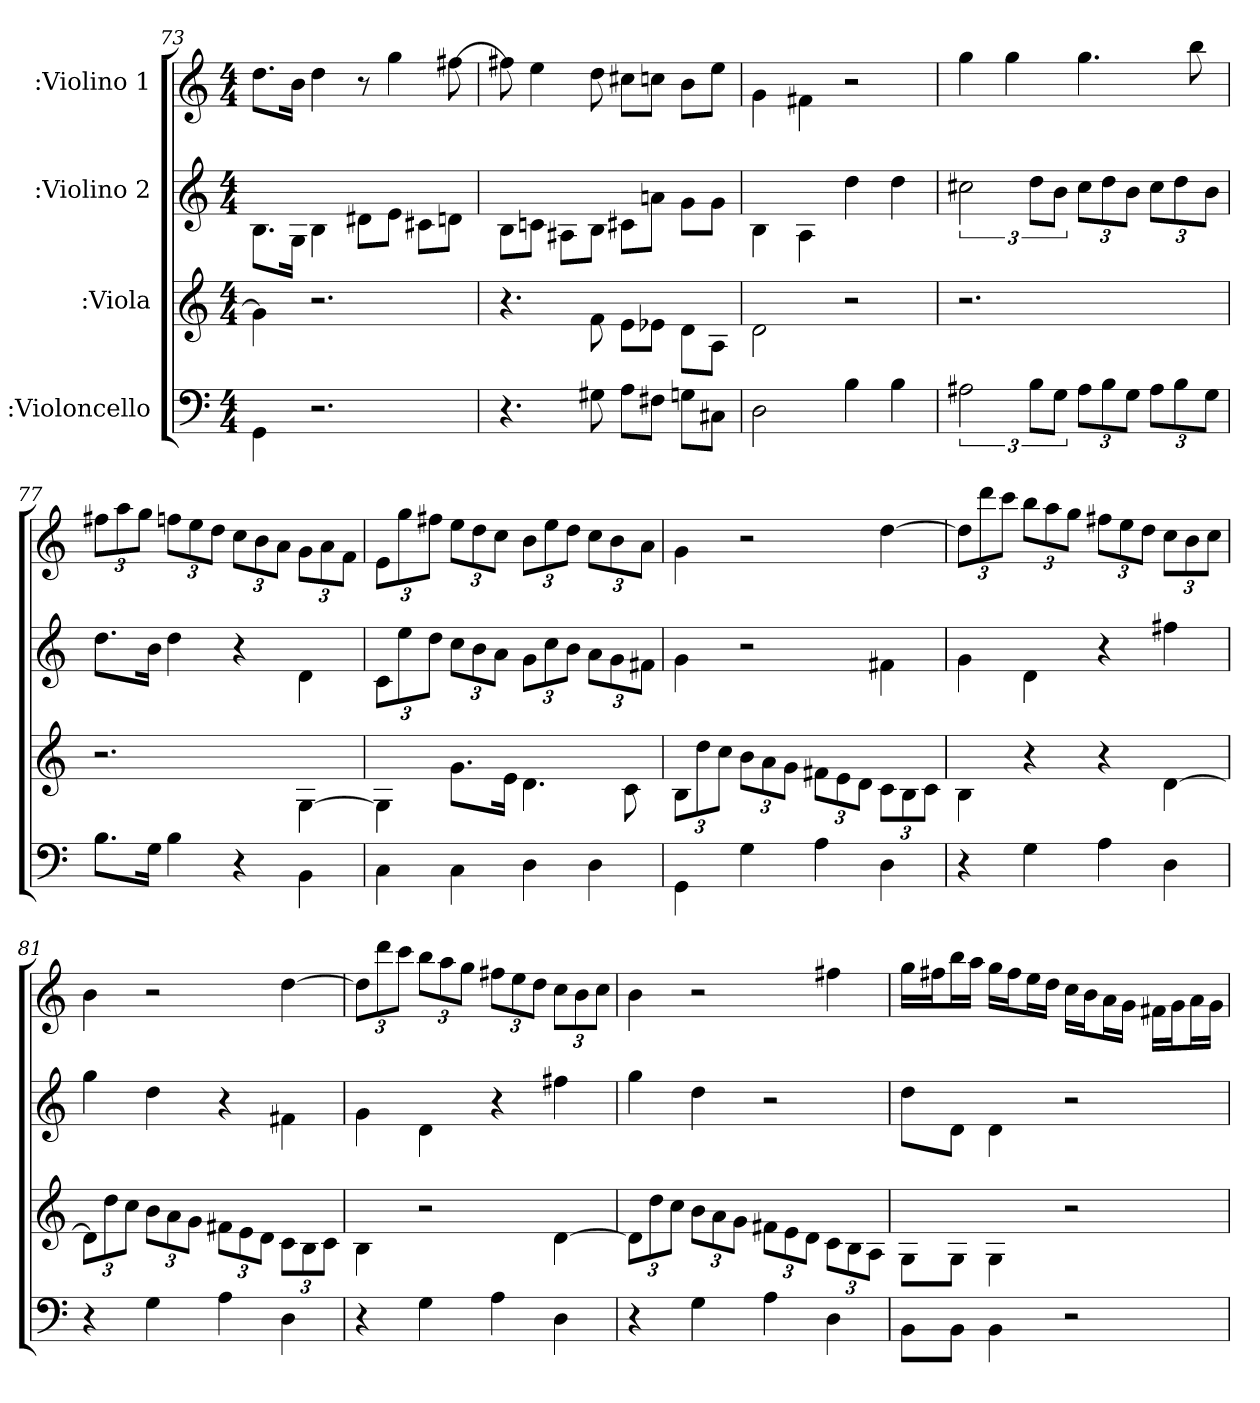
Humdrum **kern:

**kern	**kern	**kern	**kern
*part4	*part3	*part2	*part1
*staff4	*staff3	*staff2	*staff1
*I":Violoncello	*I":Viola	*I":Violino 2	*I":Violino 1
*k[]	*k[]	*k[]	*k[]
*C:	*C:	*C:	*C:
*M4/4	*M4/4	*M4/4	*M4/4
=73	=73	=73	=73
4GG\	4g\]	8.B\L	8.dd\L
.	.	16G\Jk	16b\Jk
2.r	2.r	4B\	4dd\
.	.	8d#X\L	8r
.	.	8e\J	4gg\
.	.	8c#X\L	.
.	.	8dn\J	[8ff#X\
=74	=74	=74	=74
4.r	4.r	8B\L	8ff#X\]
.	.	8cn\J	4ee\
.	.	8A#X\L	.
8G#X\	8f\	8B\J	8dd\
8A\L	8e\L	8c#X\L	8cc#X\L
8F#X\J	8e-X\J	8an\J	8ccn\J
8Gn\L	8d\L	8g\L	8b\L
8C#X\J	8A\J	8g\J	8ee\J
=75	=75	=75	=75
2D\	2d\	4B\	4g\
.	.	4A\	4f#X\
4B\	2r	4dd\	2r
4B\	.	4dd\	.
=76	=76	=76	=76
3A#X\	2.r	3cc#X\	4gg\
.	.	.	4gg\
12B\L	.	12dd\L	.
12G\J	.	12b\J	.
12A#\L	.	12cc#\L	4.gg\
12B\	.	12dd\	.
12G\J	.	12b\J	.
12A#\L	4ryy	12cc#\L	.
12B\	.	12dd\	.
.	.	.	8bb\
12G\J	.	12b\J	.
=77	=77	=77	=77
8.B\L	2.r	8.dd\L	12ff#X\L
.	.	.	12aa\
.	.	.	12gg\J
16G\Jk	.	16b\Jk	.
4B\	.	4dd\	12ffn\L
.	.	.	12ee\
.	.	.	12dd\J
4r	.	4r	12cc\L
.	.	.	12b\
.	.	.	12a\J
4BB\	[4G\	4d\	12g\L
.	.	.	12a\
.	.	.	12f\J
=78	=78	=78	=78
4C\	4G\]	12c\L	12e\L
.	.	12ee\	12gg\
.	.	12dd\J	12ff#X\J
4C\	8.g\L	12cc\L	12ee\L
.	.	12b\	12dd\
.	.	12a\J	12cc\J
.	16e\Jk	.	.
4D\	4.d\	12g\L	12b\L
.	.	12cc\	12ee\
.	.	12b\J	12dd\J
4D\	.	12a\L	12cc\L
.	.	12g\	12b\
.	8c\	.	.
.	.	12f#X\J	12a\J
=79	=79	=79	=79
4GG\	12B\L	4g\	4g\
.	12dd\	.	.
.	12cc\J	.	.
4G\	12b\L	2r	2r
.	12a\	.	.
.	12g\J	.	.
4A\	12f#X\L	.	.
.	12e\	.	.
.	12d\J	.	.
4D\	12c\L	4f#X\	[4dd\
.	12B\	.	.
.	12c\J	.	.
=80	=80	=80	=80
4r	4B\	4g\	12dd\L]
.	.	.	12ddd\
.	.	.	12ccc\J
4G\	4r	4d\	12bb\L
.	.	.	12aa\
.	.	.	12gg\J
4A\	4r	4r	12ff#X\L
.	.	.	12ee\
.	.	.	12dd\J
4D\	[4d\	4ff#X\	12cc\L
.	.	.	12b\
.	.	.	12cc\J
=81	=81	=81	=81
4r	12d\L]	4gg\	4b\
.	12dd\	.	.
.	12cc\J	.	.
4G\	12b\L	4dd\	2r
.	12a\	.	.
.	12g\J	.	.
4A\	12f#X\L	4r	.
.	12e\	.	.
.	12d\J	.	.
4D\	12c\L	4f#X\	[4dd\
.	12B\	.	.
.	12c\J	.	.
=82	=82	=82	=82
4r	4B\	4g\	12dd\L]
.	.	.	12ddd\
.	.	.	12ccc\J
4G\	2r	4d\	12bb\L
.	.	.	12aa\
.	.	.	12gg\J
4A\	.	4r	12ff#X\L
.	.	.	12ee\
.	.	.	12dd\J
4D\	[4d\	4ff#X\	12cc\L
.	.	.	12b\
.	.	.	12cc\J
=83	=83	=83	=83
4r	12d\L]	4gg\	4b\
.	12dd\	.	.
.	12cc\J	.	.
4G\	12b\L	4dd\	2r
.	12a\	.	.
.	12g\J	.	.
4A\	12f#X\L	2r	.
.	12e\	.	.
.	12d\J	.	.
4D\	12c\L	.	4ff#X\
.	12B\	.	.
.	12A\J	.	.
=84	=84	=84	=84
8BB\L	8G\L	8dd\L	16gg\LL
.	.	.	16ff#X\J
8BB\J	8G\J	8d\J	16bb\L
.	.	.	16aa\JJ
4BB\	4G\	4d\	16gg\LL
.	.	.	16ff#\J
.	.	.	16ee\L
.	.	.	16dd\JJ
2r	2r	2r	16cc\LL
.	.	.	16b\J
.	.	.	16a\L
.	.	.	16g\JJ
.	.	.	16f#\LL
.	.	.	16g\J
.	.	.	16a\L
.	.	.	16g\JJ
=	=	=	=
*-	*-	*-	*-
